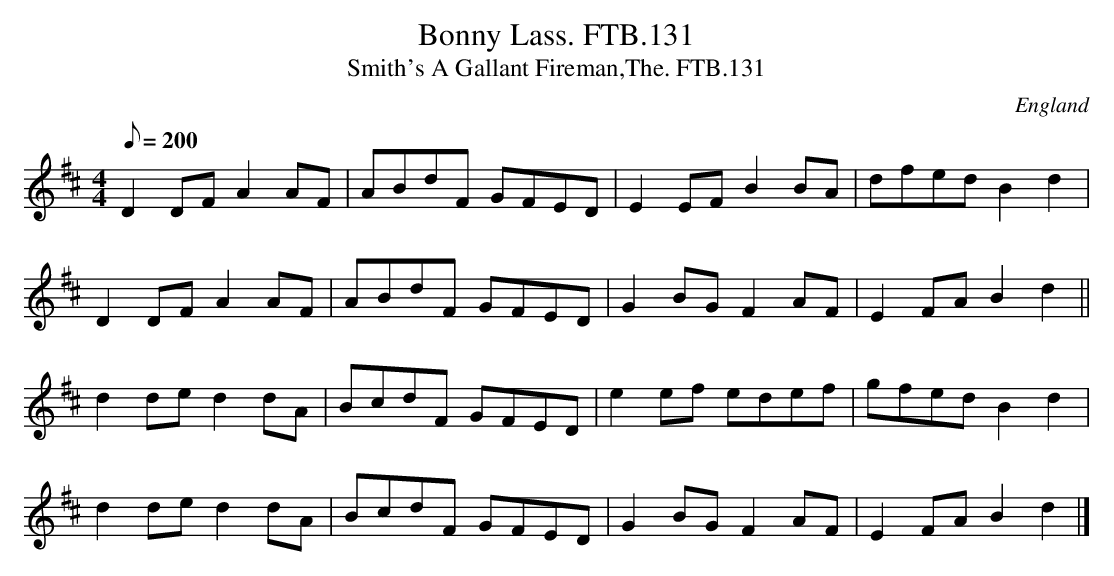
X:1
T:Bonny Lass. FTB.131
T:Smith's A Gallant Fireman,The. FTB.131
M:4/4
L:1/8
Q:200
O:England
K:D
D2DFA2AF|ABdF GFED|E2EFB2BA|dfedB2d2|
D2DFA2AF|ABdF GFED|G2BGF2AF|E2FAB2d2||
d2ded2dA|BcdF GFED|e2ef edef|gfedB2d2|
d2ded2dA|BcdF GFED|G2BGF2AF|E2FAB2d2|]
